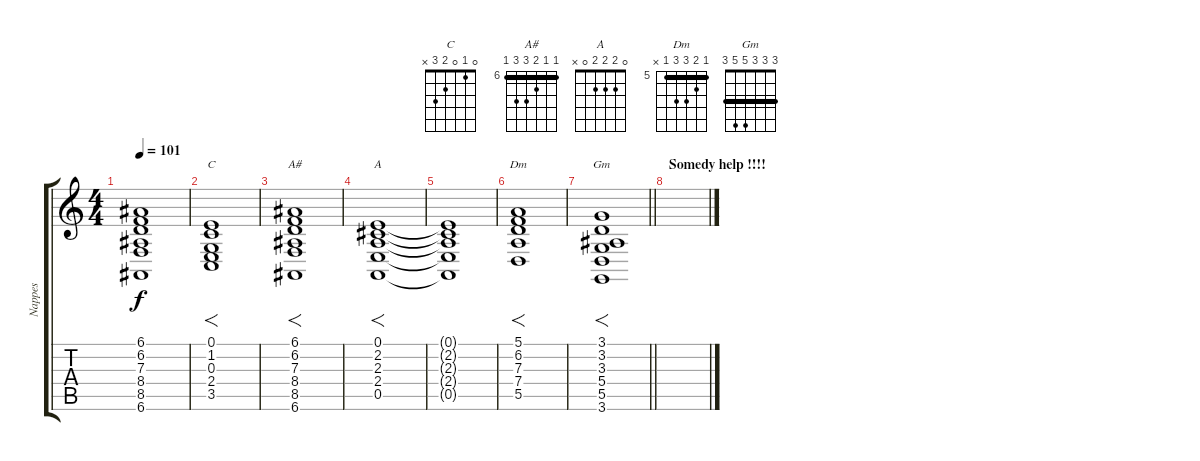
\track ("Nappes" "Nappes") {instrument stringensemble2}
\staff {score tabs}
\tuning (E4 B3 G3 D3 A2 E2) {hide}
\chord ("C" 0 1 0 2 3 x)
\chord ("A#" 6 6 7 8 8 6) {firstfret 6 barre 6}
\chord ("A" 0 2 2 2 0 x)
\chord ("Dm" 5 6 7 7 5 x) {firstfret 5 barre 5}
\chord ("Gm" 3 3 3 5 5 3) {barre 3}
\ts (4 4)
\tempo 101
\clef g2
\ks c
(6.1{t} 6.2{t} 7.3{t} 8.4{t} 8.5{t} 6.6{t}).1{dy f} |
(0.1 1.2 0.3 2.4 3.5).1{f ch "C"} |
(6.1 6.2 7.3 8.4 8.5 6.6).1{f ch "A#"} |
(0.1 2.2 2.3 2.4 0.5).1{f ch "A"} |
(0.1{t} 2.2{t} 2.3{t} 2.4{t} 0.5{t}).1 |
(5.1 6.2 7.3 7.4 5.5).1{f ch "Dm"} |
\barLineRight lightlight
(3.1 3.2 3.3 5.4 5.5 3.6).1{f ch "Gm"} |
\section ("" "Somedy help !!!!")
